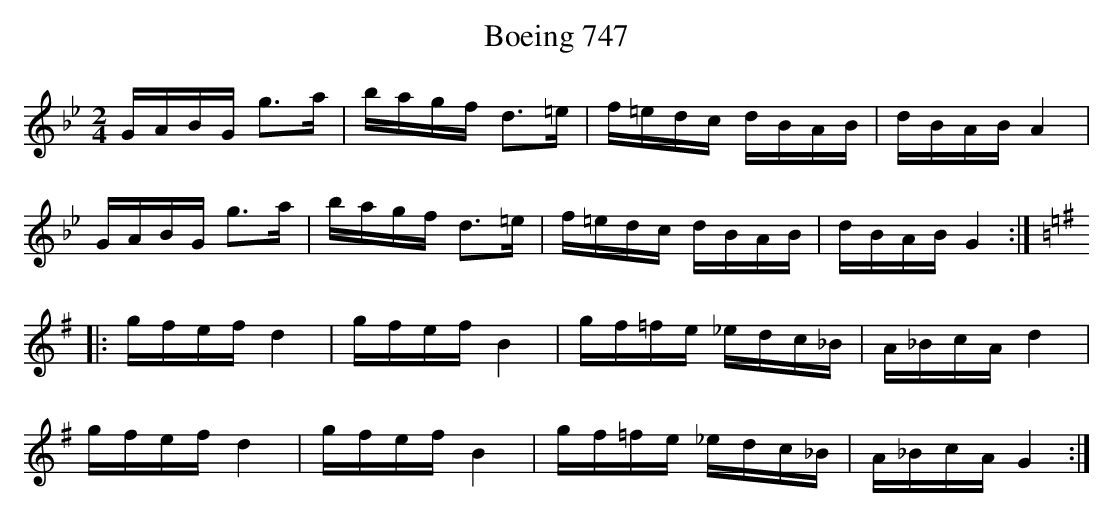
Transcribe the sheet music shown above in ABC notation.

X:1
T:Boeing 747
M:2/4
L:1/16
K:Gm
GABG g3a|bagf d3=e|f=edc dBAB|dBAB A4|
GABG g3a|bagf d3=e|f=edc dBAB|dBAB G4:|
K:G
|:gfef d4|gfef B4|gf=fe _edc_B|A_BcA d4|
gfef d4|gfef B4|gf=fe _edc_B|A_BcA G4:|
